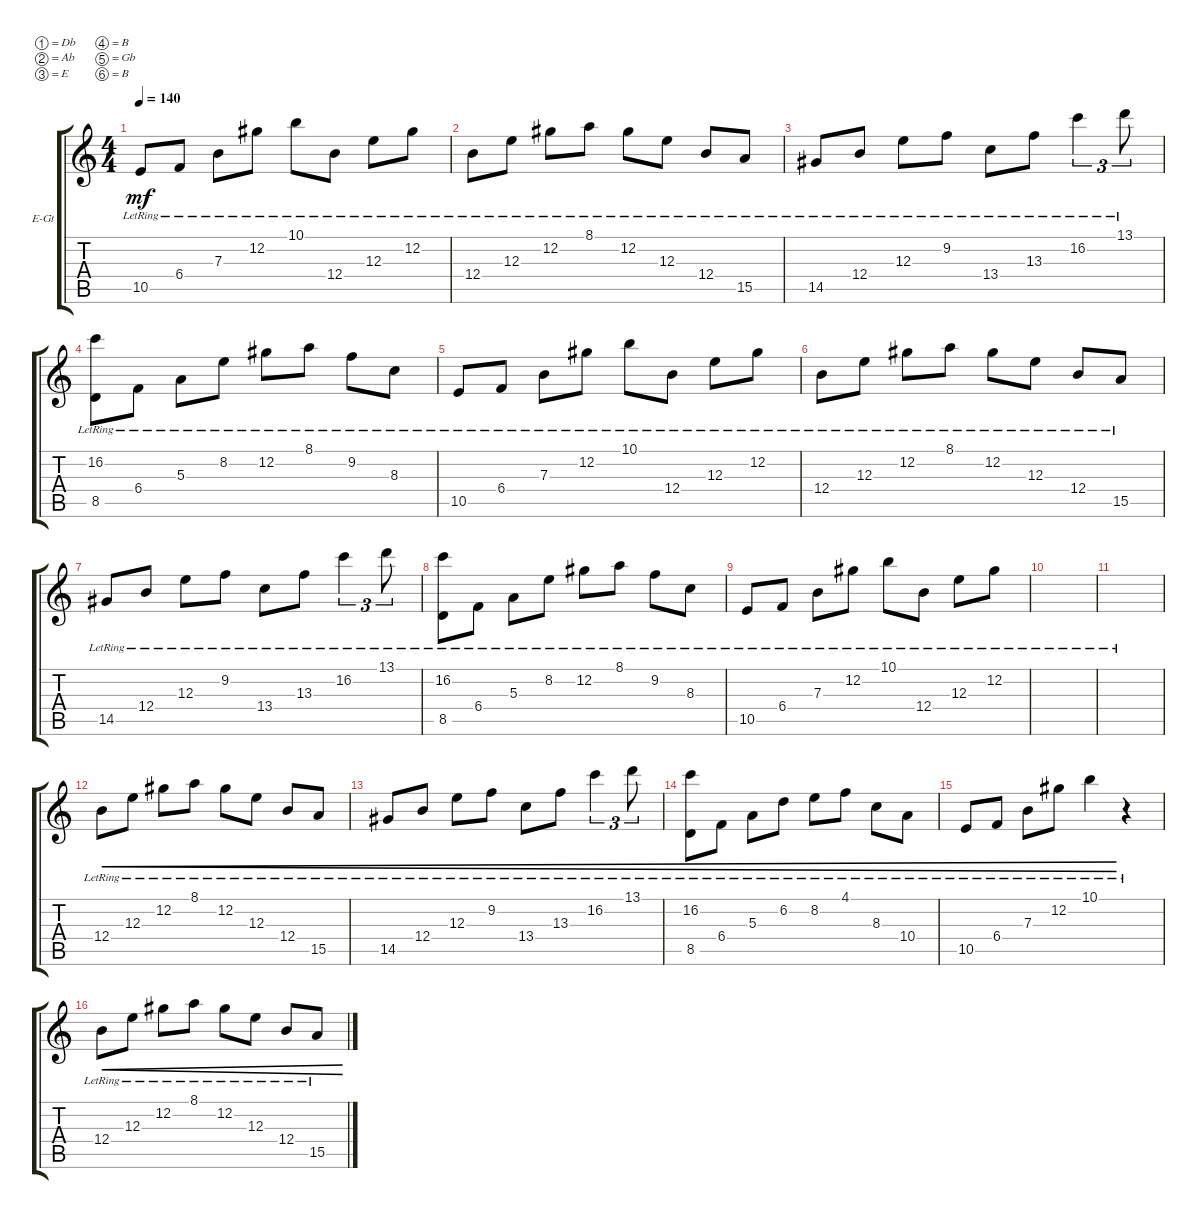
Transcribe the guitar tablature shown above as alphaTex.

\defaultSystemsLayout 4
\bracketExtendMode groupsimilarinstruments
\firstSystemTrackNameOrientation horizontal
\otherSystemsTrackNameOrientation horizontal
\track ("Electric Guitar" "E-Gt") {instrument electricguitarclean}
\staff {score tabs}
\tuning (Db4 Ab3 E3 B2 Gb2 B1)
\ts (4 4)
\tempo 140
\clef g2
\ks c
10.5{lr}.8{dy mf} 6.4{lr}.8 7.3{lr}.8 12.2{lr}.8 10.1{lr}.8 12.4{lr}.8 12.3{lr}.8 12.2{lr}.8 |
12.4{lr}.8 12.3{lr}.8 12.2{lr}.8 8.1{lr}.8 12.2{lr}.8 12.3{lr}.8 12.4{lr}.8 15.5{lr}.8 |
14.5{lr}.8 12.4{lr}.8 12.3{lr}.8 9.2{lr}.8 13.4{lr}.8 13.3{lr}.8 16.2{lr}.4{tu (3 2)} 13.1{lr}.8{tu (3 2)} |
(8.5{lr} 16.2).8 6.4{lr}.8 5.3{lr}.8 8.2{lr}.8 12.2{lr}.8 8.1{lr}.8 9.2{lr}.8 8.3{lr}.8 |
10.5{lr}.8 6.4{lr}.8 7.3{lr}.8 12.2{lr}.8 10.1{lr}.8 12.4{lr}.8 12.3{lr}.8 12.2{lr}.8 |
12.4{lr}.8 12.3{lr}.8 12.2{lr}.8 8.1{lr}.8 12.2{lr}.8 12.3{lr}.8 12.4{lr}.8 15.5{lr}.8 |
14.5{lr}.8 12.4{lr}.8 12.3{lr}.8 9.2{lr}.8 13.4{lr}.8 13.3{lr}.8 16.2{lr}.4{tu (3 2)} 13.1{lr}.8{tu (3 2)} |
(8.5{lr} 16.2).8 6.4{lr}.8 5.3{lr}.8 8.2{lr}.8 12.2{lr}.8 8.1{lr}.8 9.2{lr}.8 8.3{lr}.8 |
10.5{lr}.8 6.4{lr}.8 7.3{lr}.8 12.2{lr}.8 10.1{lr}.8 12.4{lr}.8 12.3{lr}.8 12.2{lr}.8 |
|
|
12.4{lr}.8{cre} 12.3{lr}.8{cre} 12.2{lr}.8{cre} 8.1{lr}.8{cre} 12.2{lr}.8{cre} 12.3{lr}.8{cre} 12.4{lr}.8{cre} 15.5{lr}.8{cre} |
\scale
0.333333 14.5{lr}.8{cre} 12.4{lr}.8{cre} 12.3{lr}.8{cre} 9.2{lr}.8{cre} 13.4{lr}.8{cre} 13.3{lr}.8{cre} 16.2{lr}.4{tu (3 2) cre} 13.1{lr}.8{tu (3 2) cre} |
\scale
0.333333 (8.5{lr} 16.2).8{cre} 6.4{lr}.8{cre} 5.3{lr}.8{cre} 6.2{lr}.8{cre} 8.2{lr}.8{cre} 4.1{lr}.8{cre} 8.3{lr}.8{cre} 10.4{lr}.8{cre} |
\scale
0.333333 10.5{lr}.8{cre} 6.4{lr}.8{cre} 7.3{lr}.8{cre} 12.2{lr}.8{cre} 10.1{lr}.4{cre} r.4 |
\scale
0.333333 12.4{lr}.8{cre} 12.3{lr}.8{cre} 12.2{lr}.8{cre} 8.1{lr}.8{cre} 12.2{lr}.8{cre} 12.3{lr}.8{cre} 12.4{lr}.8{cre} 15.5{lr}.8{cre}
